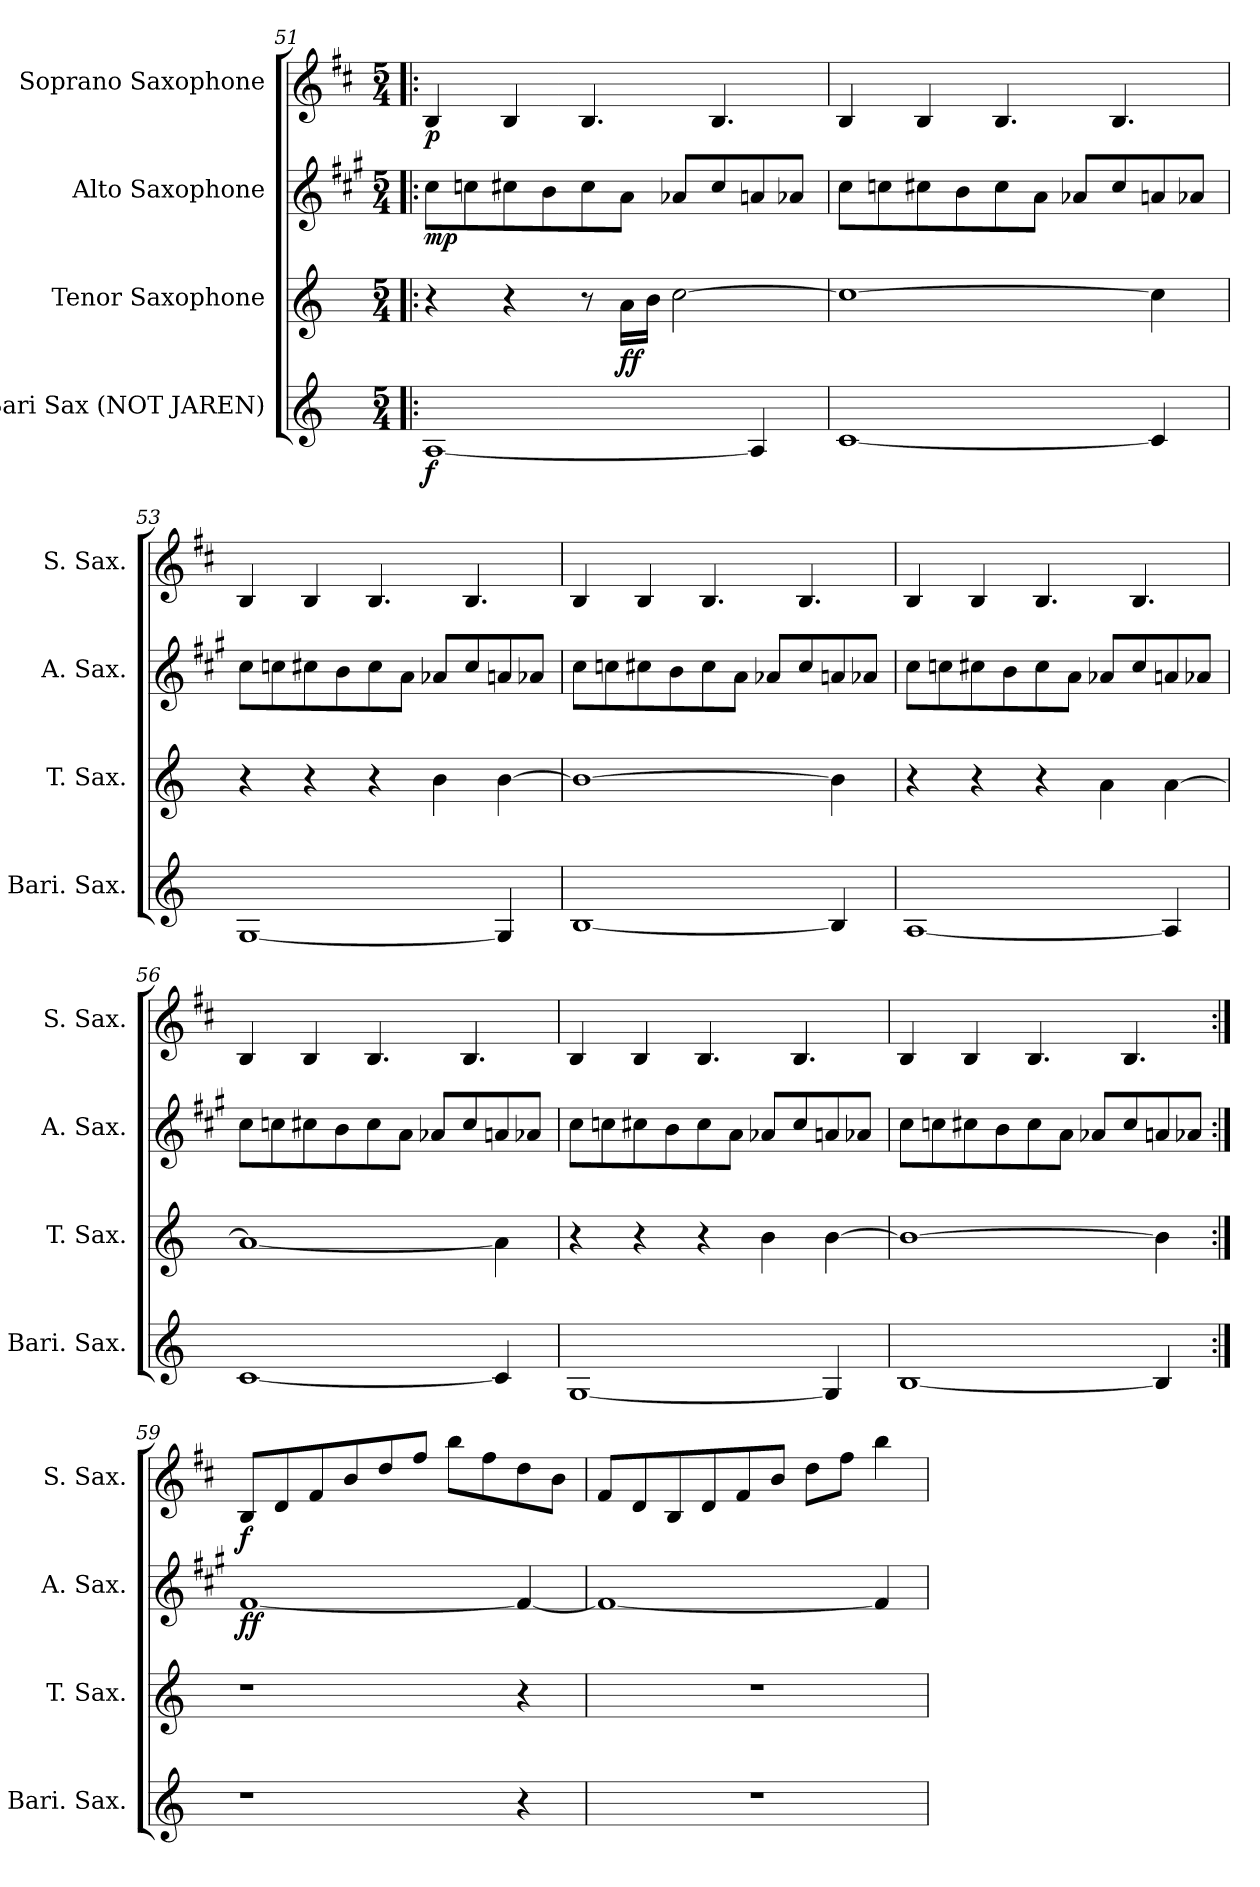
**kern	**dynam	**kern	**dynam	**kern	**dynam	**kern	**dynam
*part4	*part4	*part3	*part3	*part2	*part2	*part1	*part1
*staff4	*staff4	*staff3	*staff3	*staff2	*staff2	*staff1	*staff1
*I"Bari Sax (NOT JAREN)	*	*I"Tenor Saxophone	*	*I"Alto Saxophone	*	*I"Soprano Saxophone	*
*I'Bari. Sax.	*	*I'T. Sax.	*	*I'A. Sax.	*	*I'S. Sax.	*
!!LO:LB:g=z
*clefG2	*	*clefG2	*	*clefG2	*	*clefG2	*
*ITrd12c21	*	*ITrd8c14	*	*ITrd5c9	*	*ITrd1c2	*
*k[]	*	*k[]	*	*k[]	*	*k[]	*
*C:	*	*C:	*	*C:	*	*C:	*
*M5/4	*	*M5/4	*	*M5/4	*	*M5/4	*
=51!|:	=51!|:	=51!|:	=51!|:	=51!|:	=51!|:	=51!|:	=51!|:
!	!LO:DY:b	!	!	!	!LO:DY:b	!	!LO:DY:b
[1AA	f	4r	.	8e\L	mp	4A/	p
.	.	.	.	8e-X\	.	.	.
.	.	4r	.	8en\	.	4A/	.
.	.	.	.	8d\	.	.	.
.	.	8r	.	8e\	.	4.A/	.
!	!	!	!LO:DY:b	!	!	!	!
.	.	16A\LL	ff	8c\J	.	.	.
.	.	16B\JJ	.	.	.	.	.
.	.	[2c\	.	8c-X/L	.	.	.
.	.	.	.	8e/	.	4.A/	.
4AA/]	.	.	.	8cn/	.	.	.
.	.	.	.	8c-X/J	.	.	.
=52	=52	=52	=52	=52	=52	=52	=52
[1C	.	1c_	.	8e\L	.	4A/	.
.	.	.	.	8e-X\	.	.	.
.	.	.	.	8en\	.	4A/	.
.	.	.	.	8d\	.	.	.
.	.	.	.	8e\	.	4.A/	.
.	.	.	.	8c\J	.	.	.
.	.	.	.	8c-X/L	.	.	.
.	.	.	.	8e/	.	4.A/	.
4C/]	.	4c\]	.	8cn/	.	.	.
.	.	.	.	8c-X/J	.	.	.
!!LO:LB:g=z
=53	=53	=53	=53	=53	=53	=53	=53
[1GG	.	4r	.	8e\L	.	4A/	.
.	.	.	.	8e-X\	.	.	.
.	.	4r	.	8en\	.	4A/	.
.	.	.	.	8d\	.	.	.
.	.	4r	.	8e\	.	4.A/	.
.	.	.	.	8c\J	.	.	.
.	.	4B\	.	8c-X/L	.	.	.
.	.	.	.	8e/	.	4.A/	.
4GG/]	.	[4B\	.	8cn/	.	.	.
.	.	.	.	8c-X/J	.	.	.
=54	=54	=54	=54	=54	=54	=54	=54
[1BB	.	1B_	.	8e\L	.	4A/	.
.	.	.	.	8e-X\	.	.	.
.	.	.	.	8en\	.	4A/	.
.	.	.	.	8d\	.	.	.
.	.	.	.	8e\	.	4.A/	.
.	.	.	.	8c\J	.	.	.
.	.	.	.	8c-X/L	.	.	.
.	.	.	.	8e/	.	4.A/	.
4BB/]	.	4B\]	.	8cn/	.	.	.
.	.	.	.	8c-X/J	.	.	.
!!LO:PB:g=z
=55	=55	=55	=55	=55	=55	=55	=55
[1AA	.	4r	.	8e\L	.	4A/	.
.	.	.	.	8e-X\	.	.	.
.	.	4r	.	8en\	.	4A/	.
.	.	.	.	8d\	.	.	.
.	.	4r	.	8e\	.	4.A/	.
.	.	.	.	8c\J	.	.	.
.	.	4A\	.	8c-X/L	.	.	.
.	.	.	.	8e/	.	4.A/	.
4AA/]	.	[4A\	.	8cn/	.	.	.
.	.	.	.	8c-X/J	.	.	.
=56	=56	=56	=56	=56	=56	=56	=56
[1C	.	1A_	.	8e\L	.	4A/	.
.	.	.	.	8e-X\	.	.	.
.	.	.	.	8en\	.	4A/	.
.	.	.	.	8d\	.	.	.
.	.	.	.	8e\	.	4.A/	.
.	.	.	.	8c\J	.	.	.
.	.	.	.	8c-X/L	.	.	.
.	.	.	.	8e/	.	4.A/	.
4C/]	.	4A\]	.	8cn/	.	.	.
.	.	.	.	8c-X/J	.	.	.
!!LO:LB:g=z
=57	=57	=57	=57	=57	=57	=57	=57
[1GG	.	4r	.	8e\L	.	4A/	.
.	.	.	.	8e-X\	.	.	.
.	.	4r	.	8en\	.	4A/	.
.	.	.	.	8d\	.	.	.
.	.	4r	.	8e\	.	4.A/	.
.	.	.	.	8c\J	.	.	.
.	.	4B\	.	8c-X/L	.	.	.
.	.	.	.	8e/	.	4.A/	.
4GG/]	.	[4B\	.	8cn/	.	.	.
.	.	.	.	8c-X/J	.	.	.
=58	=58	=58	=58	=58	=58	=58	=58
[1BB	.	1B_	.	8e\L	.	4A/	.
.	.	.	.	8e-X\	.	.	.
.	.	.	.	8en\	.	4A/	.
.	.	.	.	8d\	.	.	.
.	.	.	.	8e\	.	4.A/	.
.	.	.	.	8c\J	.	.	.
.	.	.	.	8c-X/L	.	.	.
.	.	.	.	8e/	.	4.A/	.
4BB/]	.	4B\]	.	8cn/	.	.	.
.	.	.	.	8c-X/J	.	.	.
=59:|!	=59:|!	=59:|!	=59:|!	=59:|!	=59:|!	=59:|!	=59:|!
!	!	!	!	!	!LO:DY:b	!	!LO:DY:b
1r	.	1r	.	[1A	ff	8A/L	f
.	.	.	.	.	.	8c/	.
.	.	.	.	.	.	8e/	.
.	.	.	.	.	.	8a/	.
.	.	.	.	.	.	8cc/	.
.	.	.	.	.	.	8ee/J	.
.	.	.	.	.	.	8aa\L	.
.	.	.	.	.	.	8ee\	.
4r	.	4r	.	4A/_	.	8cc\	.
.	.	.	.	.	.	8a\J	.
!!LO:LB:g=z
=60	=60	=60	=60	=60	=60	=60	=60
4%5r	.	4%5r	.	1A_	.	8e/L	.
.	.	.	.	.	.	8c/	.
.	.	.	.	.	.	8A/	.
.	.	.	.	.	.	8c/	.
.	.	.	.	.	.	8e/	.
.	.	.	.	.	.	8a/J	.
.	.	.	.	.	.	8cc\L	.
.	.	.	.	.	.	8ee\J	.
.	.	.	.	4A/]	.	4aa\	.
=	=	=	=	=	=	=	=
*-	*-	*-	*-	*-	*-	*-	*-
